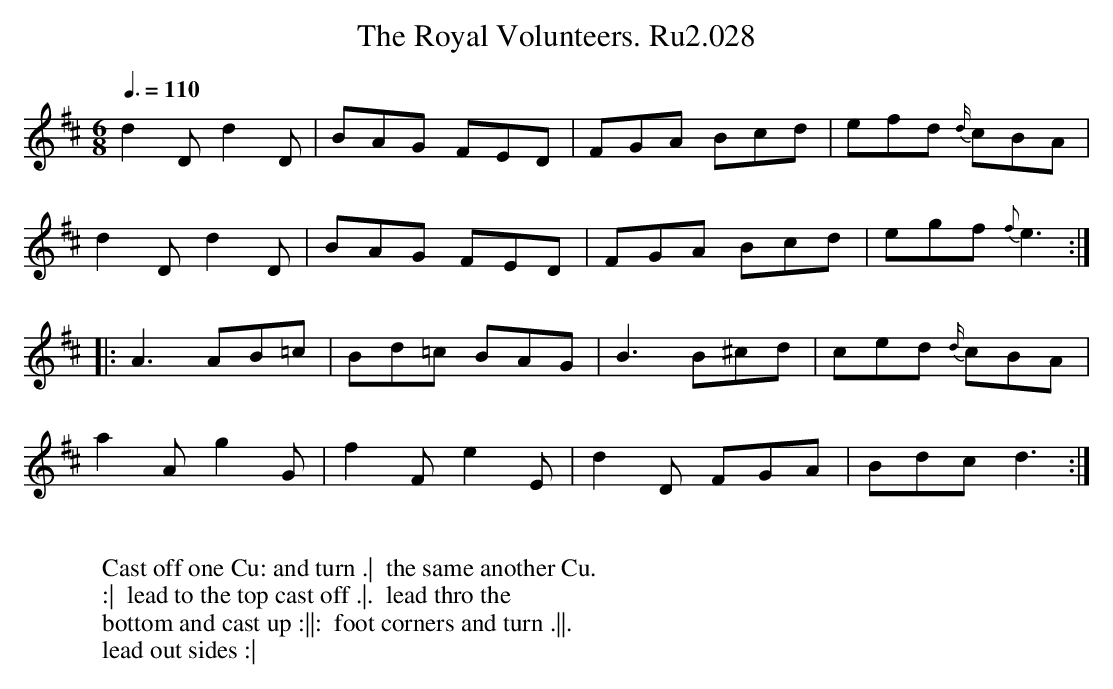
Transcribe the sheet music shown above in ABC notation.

X:1
T:Royal Volunteers. Ru2.028, The
L:1/8
M:6/8
Q:3/8=110
K:D
d2D d2D|BAG FED|FGA Bcd|efd {d/}cBA|
d2D d2D|BAG FED|FGA Bcd|egf {f}e3 :|
|: A3 AB=c |Bd=c BAG|B3 B^cd|ced {d/}cBA|
a2A g2G|f2F e2E|d2D FGA|Bdc d3 :|
W:
W: Cast off one Cu: and turn .|  the same another Cu.
W: :|  lead to the top cast off .|.  lead thro the
W: bottom and cast up :||:  foot corners and turn .||.
W: lead out sides :|
